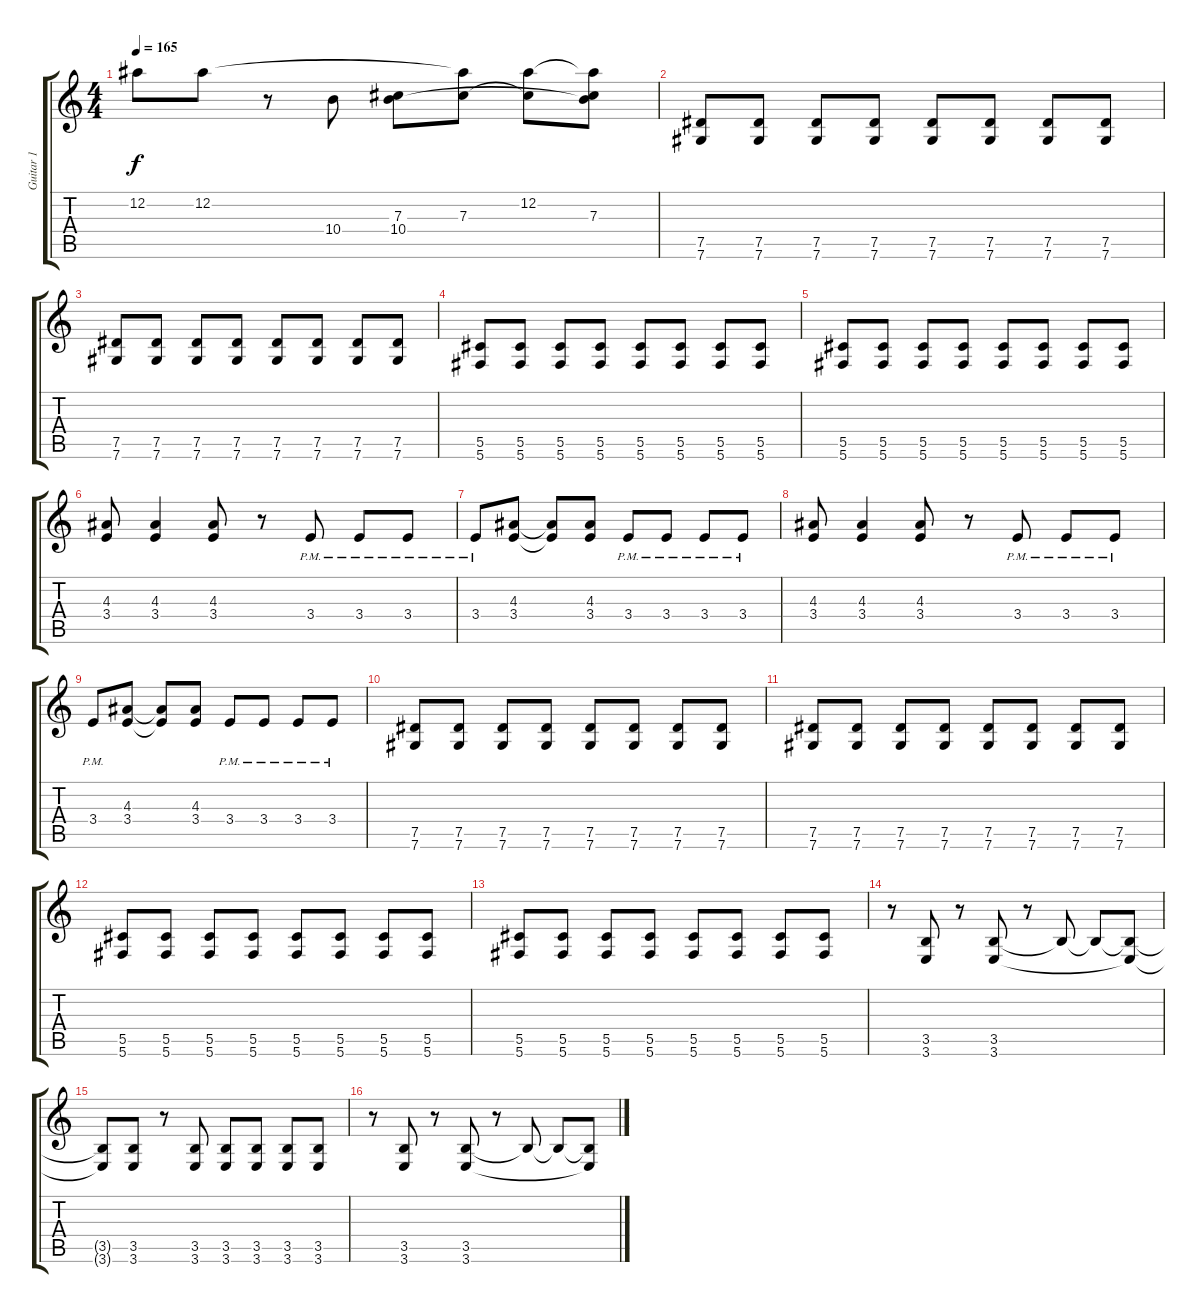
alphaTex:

\track ("Guitar 1" "Guitar 1") {instrument distortionguitar}
\staff {score tabs}
\tuning (Eb4 Bb3 Gb3 Db3 Ab2 Db2) {hide}
\ts (4 4)
\tempo 165
\clef g2
\ks c
12.2{t}.8{dy f} 12.2.8 r.8 10.4{t}.8 (7.3{t} 10.4).8 (12.2{t} 7.3).8 (12.2 7.3{t}).8 (12.2{t} 7.3 10.4{t}).8 |
(7.5 7.6).8 (7.5 7.6).8 (7.5 7.6).8 (7.5 7.6).8 (7.5 7.6).8 (7.5 7.6).8 (7.5 7.6).8 (7.5 7.6).8 |
(7.5 7.6).8 (7.5 7.6).8 (7.5 7.6).8 (7.5 7.6).8 (7.5 7.6).8 (7.5 7.6).8 (7.5 7.6).8 (7.5 7.6).8 |
(5.5 5.6).8 (5.5 5.6).8 (5.5 5.6).8 (5.5 5.6).8 (5.5 5.6).8 (5.5 5.6).8 (5.5 5.6).8 (5.5 5.6).8 |
(5.5 5.6).8 (5.5 5.6).8 (5.5 5.6).8 (5.5 5.6).8 (5.5 5.6).8 (5.5 5.6).8 (5.5 5.6).8 (5.5 5.6).8 |
(4.3 3.4).8 (4.3 3.4).4 (4.3 3.4).8 r.8 3.4{pm}.8 3.4{pm}.8 3.4{pm}.8 |
3.4{pm}.8 (4.3 3.4).8 (4.3{t} 3.4{t}).8 (4.3 3.4).8 3.4{pm}.8 3.4{pm}.8 3.4{pm}.8 3.4{pm}.8 |
(4.3 3.4).8 (4.3 3.4).4 (4.3 3.4).8 r.8 3.4{pm}.8 3.4{pm}.8 3.4{pm}.8 |
3.4{pm}.8 (4.3 3.4).8 (4.3{t} 3.4{t}).8 (4.3 3.4).8 3.4{pm}.8 3.4{pm}.8 3.4{pm}.8 3.4{pm}.8 |
(7.5 7.6).8 (7.5 7.6).8 (7.5 7.6).8 (7.5 7.6).8 (7.5 7.6).8 (7.5 7.6).8 (7.5 7.6).8 (7.5 7.6).8 |
(7.5 7.6).8 (7.5 7.6).8 (7.5 7.6).8 (7.5 7.6).8 (7.5 7.6).8 (7.5 7.6).8 (7.5 7.6).8 (7.5 7.6).8 |
(5.5 5.6).8 (5.5 5.6).8 (5.5 5.6).8 (5.5 5.6).8 (5.5 5.6).8 (5.5 5.6).8 (5.5 5.6).8 (5.5 5.6).8 |
(5.5 5.6).8 (5.5 5.6).8 (5.5 5.6).8 (5.5 5.6).8 (5.5 5.6).8 (5.5 5.6).8 (5.5 5.6).8 (5.5 5.6).8 |
r.8 (3.5 3.6).8 r.8 (3.5 3.6).8 r.8 3.5{t}.8 3.5{t}.8 (3.5{t} 3.6{t}).8 |
(3.5{t} 3.6{t}).8 (3.5 3.6).8 r.8 (3.5 3.6).8 (3.5 3.6).8 (3.5 3.6).8 (3.5 3.6).8 (3.5 3.6).8 |
r.8 (3.5 3.6).8 r.8 (3.5 3.6).8 r.8 3.5{t}.8 3.5{t}.8 (3.5{t} 3.6{t}).8
